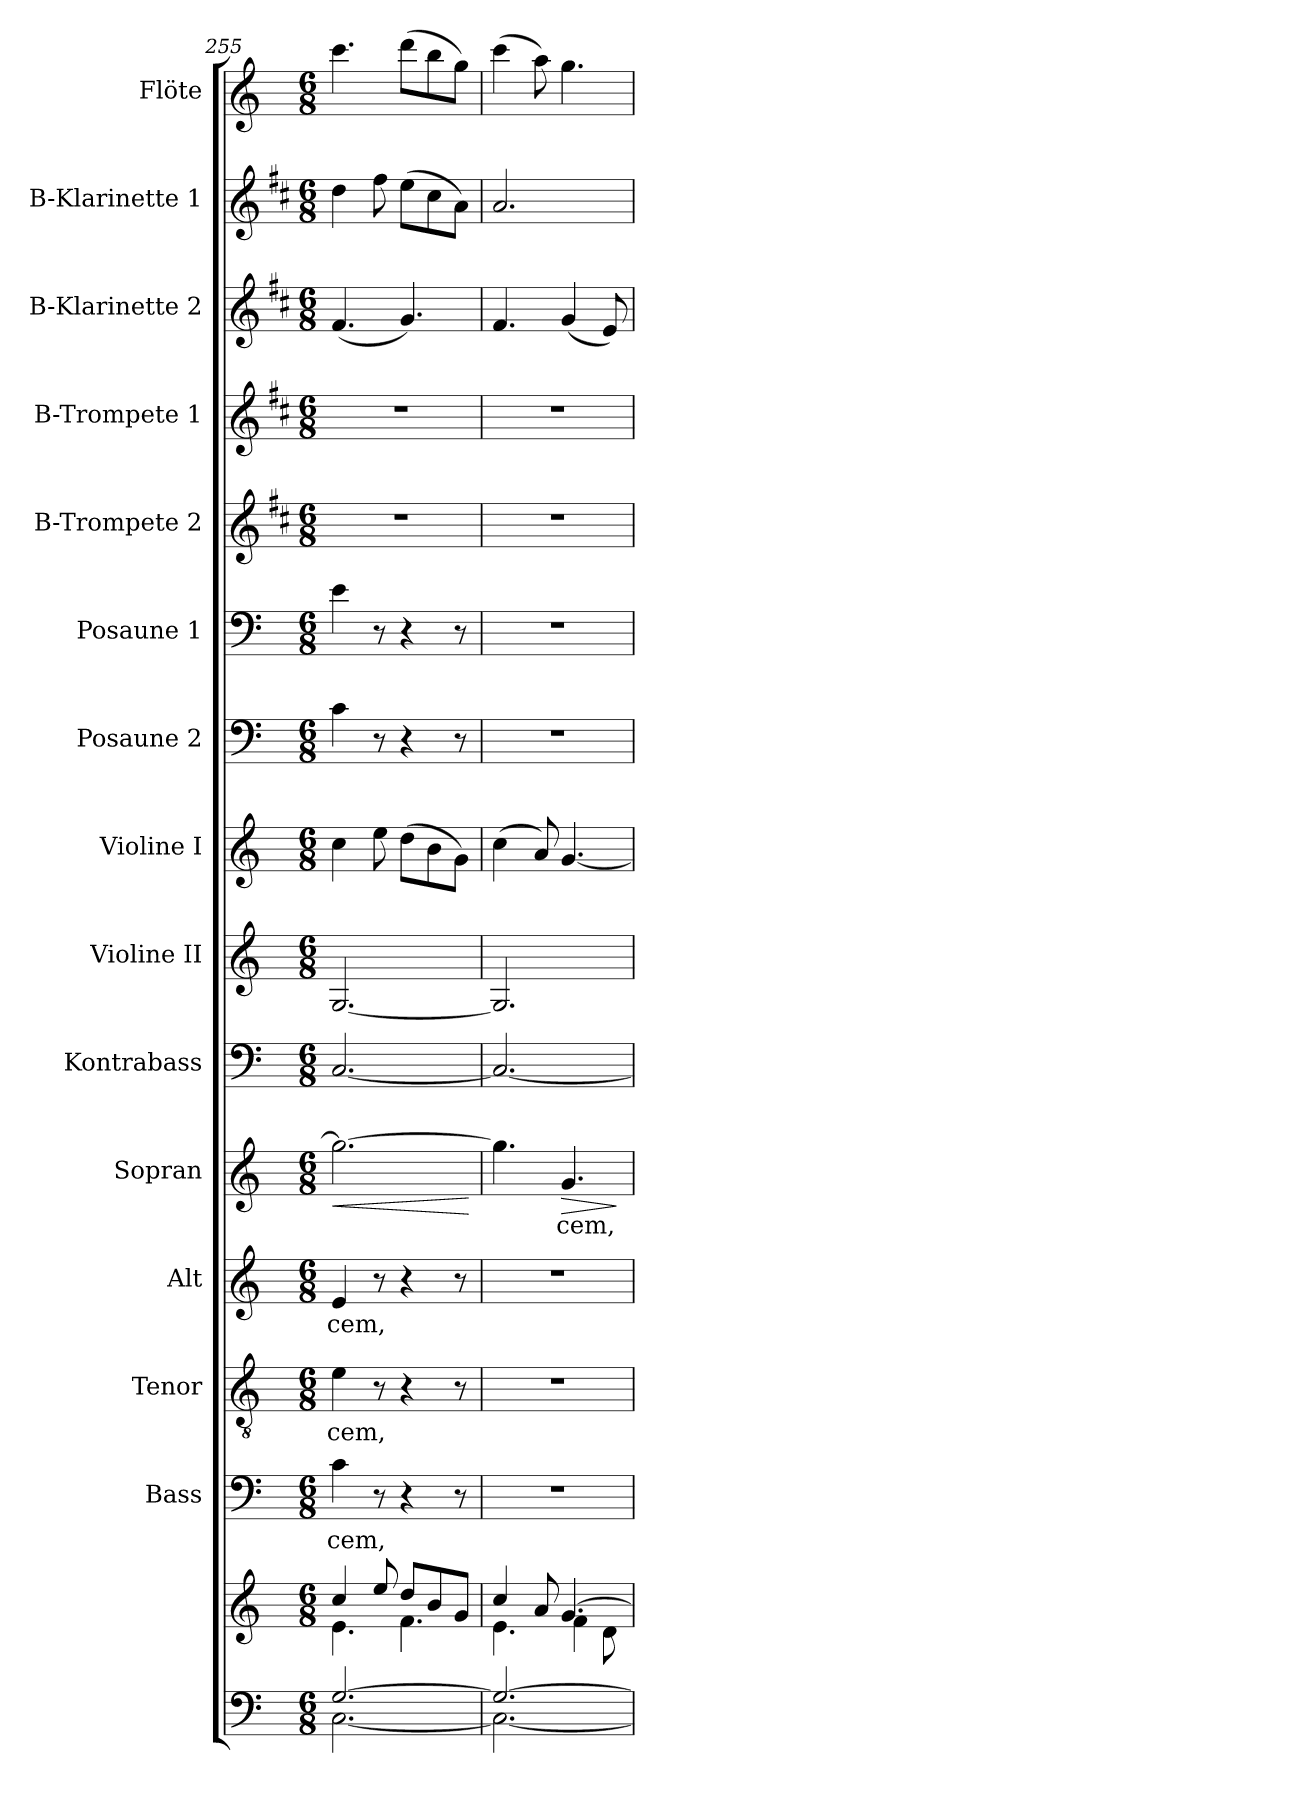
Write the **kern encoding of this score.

**kern	**kern	**kern	**text	**kern	**text	**kern	**text	**kern	**text	**dynam	**kern	**kern	**kern	**kern	**kern	**kern	**kern	**kern	**kern	**kern
*part15	*part15	*part14	*part14	*part13	*part13	*part12	*part12	*part11	*part11	*part11	*part10	*part9	*part8	*part7	*part6	*part5	*part4	*part3	*part2	*part1
*staff16	*staff15	*staff14	*staff14	*staff13	*staff13	*staff12	*staff12	*staff11	*staff11	*staff11	*staff10	*staff9	*staff8	*staff7	*staff6	*staff5	*staff4	*staff3	*staff2	*staff1
*	*	*I"Bass	*	*I"Tenor	*	*I"Alt	*	*I"Sopran	*	*	*I"Kontrabass	*I"Violine II	*I"Violine I	*I"Posaune 2	*I"Posaune 1	*I"B-Trompete 2	*I"B-Trompete 1	*I"B-Klarinette 2	*I"B-Klarinette 1	*I"Flöte
*	*	*I'B.	*	*I'T.	*	*I'A.	*	*I'S.	*	*	*I'Kb.	*I'Vl. II	*I'Vl. I	*I'Pos. 2	*I'Pos. 1	*I'B Trp. 2	*I'B Trp. 1	*I'B Kl. 2	*I'B Kl. 1	*I'Fl.
*clefF4	*clefG2	*clefF4	*	*clefGv2	*	*clefG2	*	*clefG2	*	*	*clefF4	*clefG2	*clefG2	*clefF4	*clefF4	*clefG2	*clefG2	*clefG2	*clefG2	*clefG2
*	*	*	*	*	*	*	*	*	*	*	*ITrd7c12	*	*	*	*	*ITrd1c2	*ITrd1c2	*ITrd1c2	*ITrd1c2	*
*k[]	*k[]	*k[]	*	*k[]	*	*k[]	*	*k[]	*	*	*k[]	*k[]	*k[]	*k[]	*k[]	*k[]	*k[]	*k[]	*k[]	*k[]
*C:	*C:	*C:	*	*C:	*	*C:	*	*C:	*	*	*C:	*C:	*C:	*C:	*C:	*C:	*C:	*C:	*C:	*C:
*M6/8	*M6/8	*M6/8	*	*M6/8	*	*M6/8	*	*M6/8	*	*	*M6/8	*M6/8	*M6/8	*M6/8	*M6/8	*M6/8	*M6/8	*M6/8	*M6/8	*M6/8
=255	=255	=255	=255	=255	=255	=255	=255	=255	=255	=255	=255	=255	=255	=255	=255	=255	=255	=255	=255	=255
*^	*^	*	*	*	*	*	*	*	*	*	*	*	*	*	*	*	*	*	*	*
!	!	!	!	!	!LO:LY:b	!	!LO:LY:b	!	!LO:LY:b	!	!	!LO:HP:b	!	!	!	!	!	!	!	!	!	!
[>2.G/	[<2.C\	4cc/	4.e\	4c\	-cem,	4e\	-cem,	4e/	-cem,	2.gg\_	.	<	[2.CC/	[2.G/	4cc\	4c\	4e\	2.r	2.r	(<4.e/	4cc\	4.ccc\
.	.	8ee/	.	8r	.	8r	.	8r	.	.	.	.	.	.	8ee\	8r	8r	.	.	.	8ee\	.
.	.	8dd/L	4.f\	4r	.	4r	.	4r	.	.	.	.	.	.	(>8dd\L	4r	4r	.	.	4.f/)	(>8dd\L	(>8ddd\L
.	.	8b/	.	.	.	.	.	.	.	.	.	.	.	.	8b\	.	.	.	.	.	8b\	8bb\
.	.	8g/J	.	8r	.	8r	.	8r	.	.	.	.	.	.	8g\J)	8r	8r	.	.	.	8g\J)	8gg\J)
*v	*v	*	*	*	*	*	*	*	*	*	*	*	*	*	*	*	*	*	*	*	*	*
*	*v	*v	*	*	*	*	*	*	*	*	*	*	*	*	*	*	*	*	*	*	*
.	.	.	.	.	.	.	.	.	.	[	.	.	.	.	.	.	.	.	.	.
=256	=256	=256	=256	=256	=256	=256	=256	=256	=256	=256	=256	=256	=256	=256	=256	=256	=256	=256	=256	=256
*^	*^	*	*	*	*	*	*	*	*	*	*	*	*	*	*	*	*	*	*	*
2.G/_	2.C\_	4cc/	4.e\	2.r	.	2.r	.	2.r	.	4.gg\]	.	.	2.CC/_	2.G/]	(>4cc\	2.r	2.r	2.r	2.r	4.e/	2.g/	(>4ccc\
.	.	8a/	.	.	.	.	.	.	.	.	.	.	.	.	8a/)	.	.	.	.	.	.	8aa\)
!	!	!	!	!	!	!	!	!	!	!	!LO:LY:b	!LO:HP:b	!	!	!	!	!	!	!	!	!	!
.	.	[>4.g/	4f\	.	.	.	.	.	.	4.g/	-cem,	>	.	.	[4.g/	.	.	.	.	(<4f/	.	4.gg\
.	.	.	8d\	.	.	.	.	.	.	.	.	.	.	.	.	.	.	.	.	8d/)	.	.
*v	*v	*	*	*	*	*	*	*	*	*	*	*	*	*	*	*	*	*	*	*	*	*
*	*v	*v	*	*	*	*	*	*	*	*	*	*	*	*	*	*	*	*	*	*	*
.	.	.	.	.	.	.	.	.	.	]	.	.	.	.	.	.	.	.	.	.
=	=	=	=	=	=	=	=	=	=	=	=	=	=	=	=	=	=	=	=	=
*-	*-	*-	*-	*-	*-	*-	*-	*-	*-	*-	*-	*-	*-	*-	*-	*-	*-	*-	*-	*-
